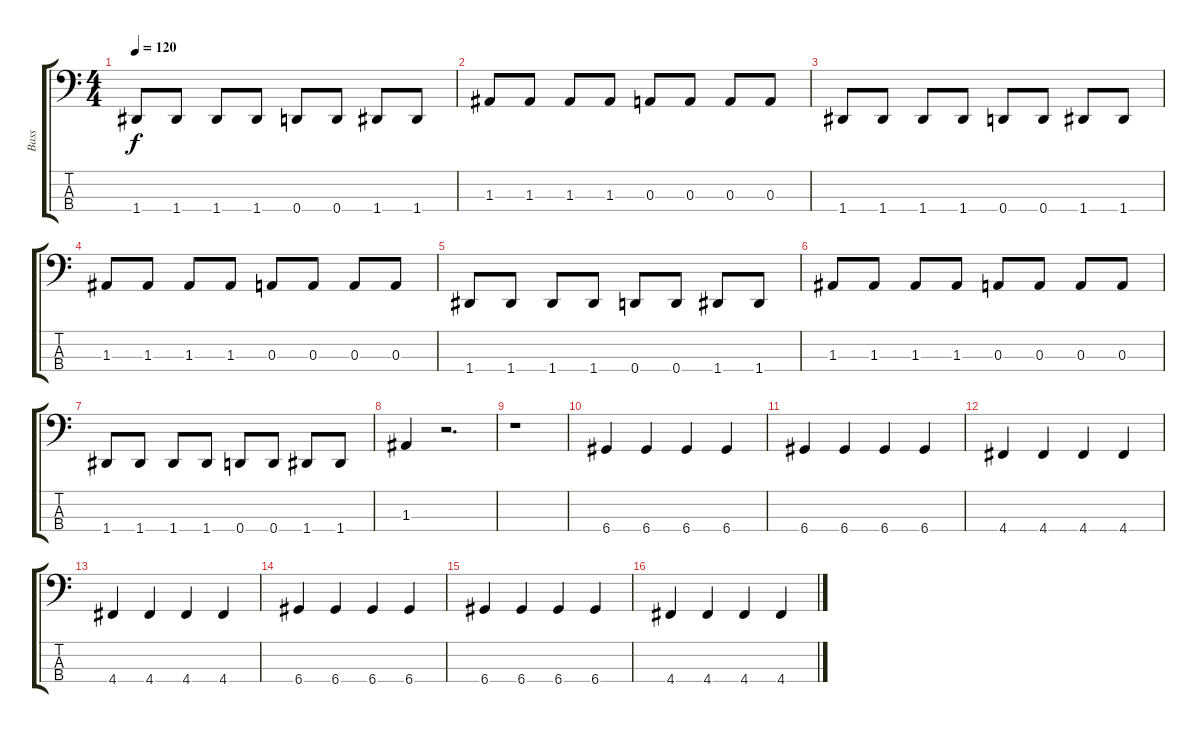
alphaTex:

\track ("Bass" "Bass") {instrument electricbasspick}
\staff {score tabs}
\tuning (G2 D2 A1 D1) {hide}
\ts (4 4)
\tempo 120
\clef f4
\ks c
1.4.8{dy f} 1.4.8 1.4.8 1.4.8 0.4.8 0.4.8 1.4.8 1.4.8 |
1.3.8 1.3.8 1.3.8 1.3.8 0.3.8 0.3.8 0.3.8 0.3.8 |
1.4.8 1.4.8 1.4.8 1.4.8 0.4.8 0.4.8 1.4.8 1.4.8 |
1.3.8 1.3.8 1.3.8 1.3.8 0.3.8 0.3.8 0.3.8 0.3.8 |
1.4.8 1.4.8 1.4.8 1.4.8 0.4.8 0.4.8 1.4.8 1.4.8 |
1.3.8 1.3.8 1.3.8 1.3.8 0.3.8 0.3.8 0.3.8 0.3.8 |
1.4.8 1.4.8 1.4.8 1.4.8 0.4.8 0.4.8 1.4.8 1.4.8 |
1.3.4 r.2{d} |
r.1 |
6.4.4 6.4.4 6.4.4 6.4.4 |
6.4.4 6.4.4 6.4.4 6.4.4 |
4.4.4 4.4.4 4.4.4 4.4.4 |
4.4.4 4.4.4 4.4.4 4.4.4 |
6.4.4 6.4.4 6.4.4 6.4.4 |
6.4.4 6.4.4 6.4.4 6.4.4 |
4.4.4 4.4.4 4.4.4 4.4.4
